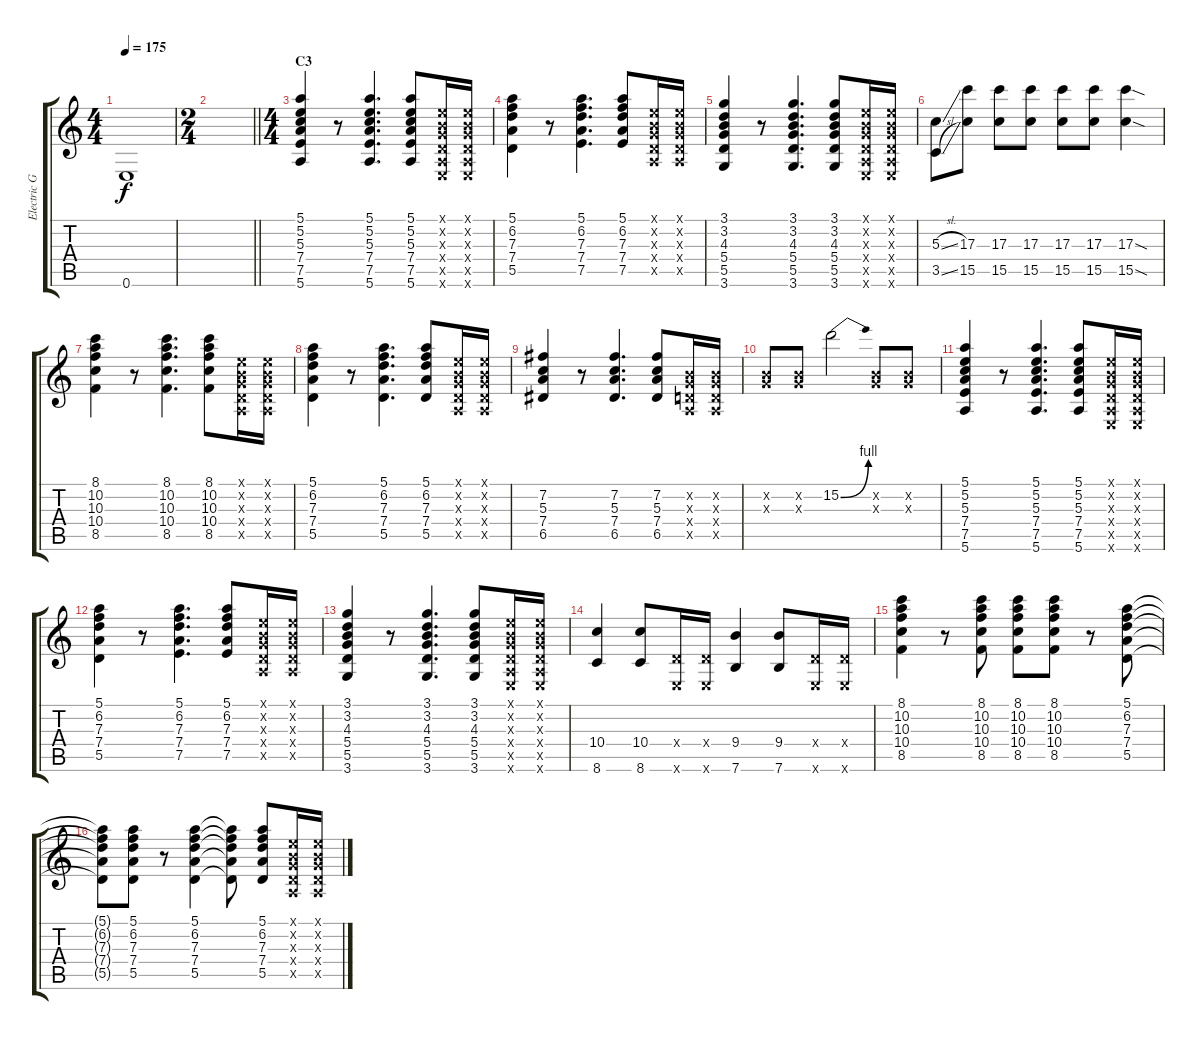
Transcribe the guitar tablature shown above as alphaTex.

\track ("Electric Guitar I" "Electric G") {instrument overdrivenguitar}
\staff {score tabs}
\tuning (E4 B3 G3 D3 A2 E2) {hide}
\ts (4 4)
\tempo 175
\clef g2
\ks c
0.6.1{dy f} |
\ts (2 4)
\barLineRight lightlight
|
\ts (4 4)
\section ("" "C3")
(5.1 5.2 5.3 7.4 7.5 5.6).4 r.8 (5.1 5.2 5.3 7.4 7.5 5.6).4{d} (5.1 5.2 5.3 7.4 7.5 5.6).8 (0.1{x} 0.2{x} 0.3{x} 0.4{x} 0.5{x} 0.6{x}).16 (0.1{x} 0.2{x} 0.3{x} 0.4{x} 0.5{x} 0.6{x}).16 |
(5.1 6.2 7.3 7.4 5.5).4 r.8 (5.1 6.2 7.3 7.4 7.5).4{d} (5.1 6.2 7.3 7.4 7.5).8 (0.1{x} 0.2{x} 0.3{x} 0.4{x} 0.5{x}).16 (0.1{x} 0.2{x} 0.3{x} 0.4{x} 0.5{x}).16 |
(3.1 3.2 4.3 5.4 5.5 3.6).4 r.8 (3.1 3.2 4.3 5.4 5.5 3.6).4{d} (3.1 3.2 4.3 5.4 5.5 3.6).8 (0.1{x} 0.2{x} 0.3{x} 0.4{x} 0.5{x} 0.6{x}).16 (0.1{x} 0.2{x} 0.3{x} 0.4{x} 0.5{x} 0.6{x}).16 |
(5.3{sl} 3.5{sl}).8 (17.3 15.5).8 (17.3 15.5).8 (17.3 15.5).8 (17.3 15.5).8 (17.3 15.5).8 (17.3{sod} 15.5{sod}).4 |
(8.1 10.2 10.3 10.4 8.5).4 r.8 (8.1 10.2 10.3 10.4 8.5).4{d} (8.1 10.2 10.3 10.4 8.5).8 (0.1{x} 0.2{x} 0.3{x} 0.4{x} 0.5{x}).16 (0.1{x} 0.2{x} 0.3{x} 0.4{x} 0.5{x}).16 |
(5.1 6.2 7.3 7.4 5.5).4 r.8 (5.1 6.2 7.3 7.4 5.5).4{d} (5.1 6.2 7.3 7.4 5.5).8 (0.1{x} 0.2{x} 0.3{x} 0.4{x} 0.5{x}).16 (0.1{x} 0.2{x} 0.3{x} 0.4{x} 0.5{x}).16 |
(7.2 5.3 7.4 6.5).4 r.8 (7.2 5.3 7.4 6.5).4{d} (7.2 5.3 7.4 6.5).8 (0.2{x} 0.3{x} 0.4{x} 0.5{x}).16 (0.2{x} 0.3{x} 0.4{x} 0.5{x}).16 |
(0.2{x} 0.3{x}).8 (0.2{x} 0.3{x}).8 15.2{be (bend 0 0 60 4)}.2 (0.2{x} 0.3{x}).8 (0.2{x} 0.3{x}).8 |
(5.1 5.2 5.3 7.4 7.5 5.6).4 r.8 (5.1 5.2 5.3 7.4 7.5 5.6).4{d} (5.1 5.2 5.3 7.4 7.5 5.6).8 (0.1{x} 0.2{x} 0.3{x} 0.4{x} 0.5{x} 0.6{x}).16 (0.1{x} 0.2{x} 0.3{x} 0.4{x} 0.5{x} 0.6{x}).16 |
(5.1 6.2 7.3 7.4 5.5).4 r.8 (5.1 6.2 7.3 7.4 7.5).4{d} (5.1 6.2 7.3 7.4 7.5).8 (0.1{x} 0.2{x} 0.3{x} 0.4{x} 0.5{x}).16 (0.1{x} 0.2{x} 0.3{x} 0.4{x} 0.5{x}).16 |
(3.1 3.2 4.3 5.4 5.5 3.6).4 r.8 (3.1 3.2 4.3 5.4 5.5 3.6).4{d} (3.1 3.2 4.3 5.4 5.5 3.6).8 (0.1{x} 0.2{x} 0.3{x} 0.4{x} 0.5{x} 0.6{x}).16 (0.1{x} 0.2{x} 0.3{x} 0.4{x} 0.5{x} 0.6{x}).16 |
(10.4 8.6).4 (10.4 8.6).8 (0.4{x} 0.6{x}).16 (0.4{x} 0.6{x}).16 (9.4 7.6).4 (9.4 7.6).8 (0.4{x} 0.6{x}).16 (0.4{x} 0.6{x}).16 |
(8.1 10.2 10.3 10.4 8.5).4 r.8 (8.1 10.2 10.3 10.4 8.5).8 (8.1 10.2 10.3 10.4 8.5).8 (8.1 10.2 10.3 10.4 8.5).8 r.8 (5.1 6.2 7.3 7.4 5.5).8 |
(5.1{t} 6.2{t} 7.3{t} 7.4{t} 5.5{t}).8 (5.1 6.2 7.3 7.4 5.5).8 r.8 (5.1 6.2 7.3 7.4 5.5).4 (5.1{t} 6.2{t} 7.3{t} 7.4{t} 5.5{t}).8 (5.1 6.2 7.3 7.4 5.5).8 (0.1{x} 0.2{x} 0.3{x} 0.4{x} 0.5{x}).16 (0.1{x} 0.2{x} 0.3{x} 0.4{x} 0.5{x}).16
